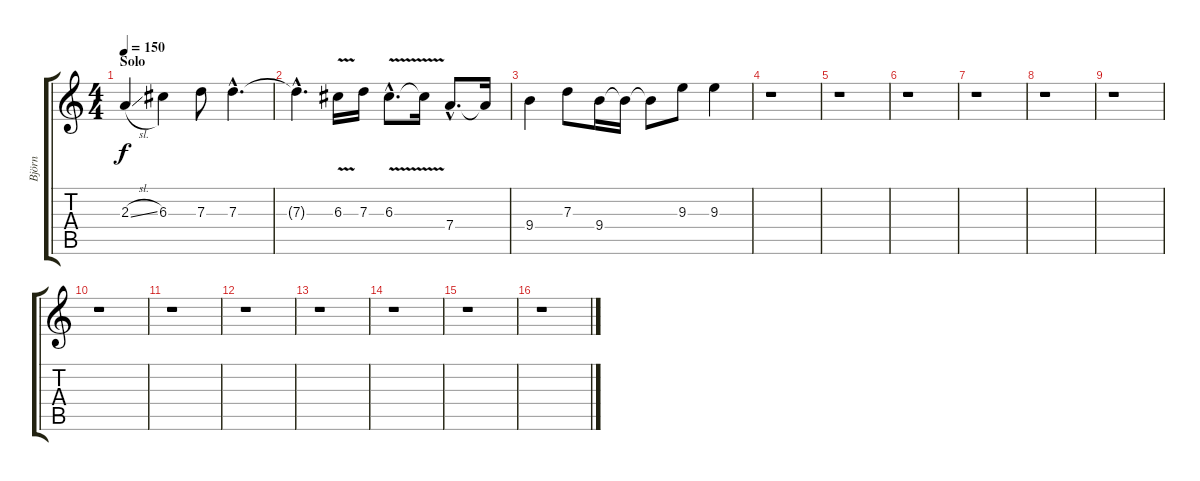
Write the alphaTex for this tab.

\track ("Björn" "Björn") {instrument distortionguitar}
\staff {score tabs}
\tuning (E4 B3 G3 D3 A2 E2) {hide}
\ts (4 4)
\section ("" "Solo")
\tempo 150
\clef g2
\ks c
2.3{sl}.4{dy f volume 16} 6.3.4 7.3.8 7.3{hac}.4{d} |
7.3{hac t}.4{d} 6.3{v}.16 7.3.16 6.3{v hac}.8{d} 6.3{t}.16 7.4{hac}.8{d} 7.4{t}.16 |
9.4.4 7.3.8 9.4.16 9.4{t}.16 9.4{t}.8 9.3.8 9.3.4 |
r.1 |
r.1 |
r.1 |
r.1 |
r.1 |
r.1 |
r.1 |
r.1 |
r.1 |
r.1 |
r.1 |
r.1 |
r.1
